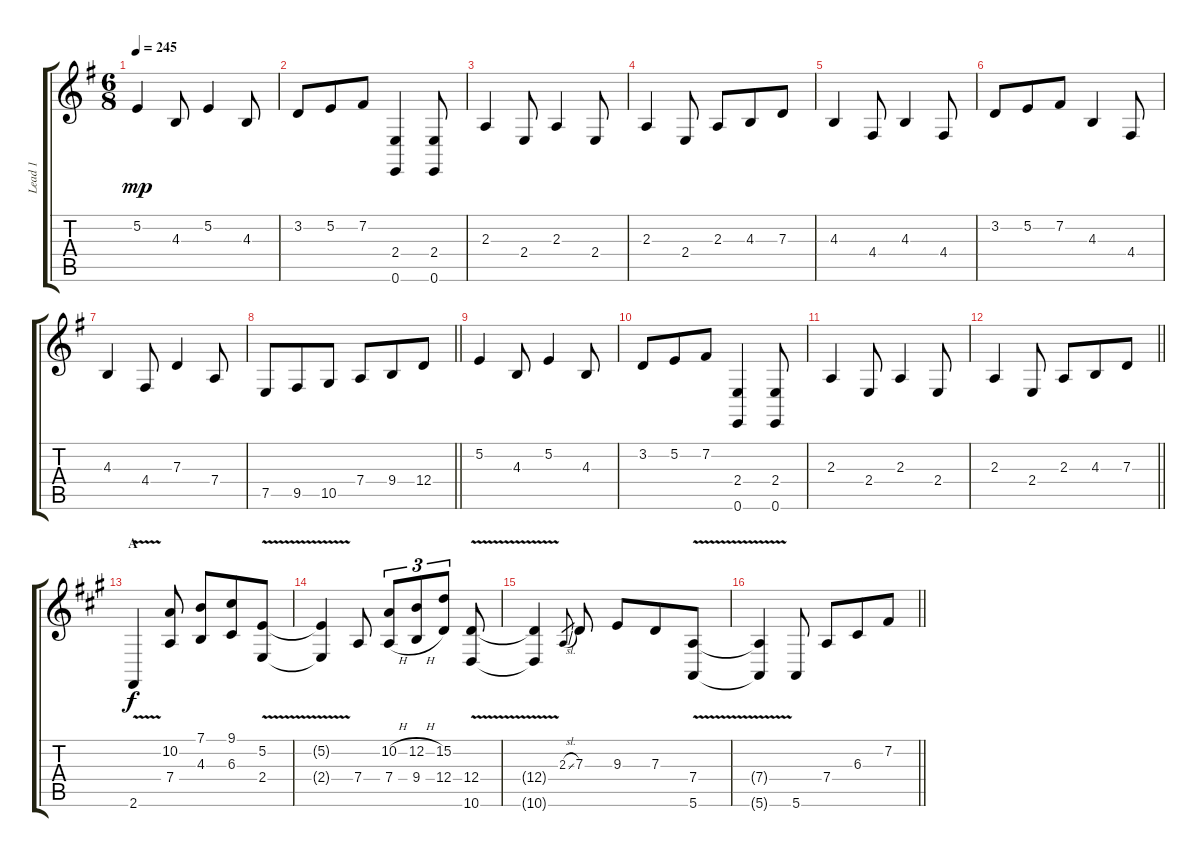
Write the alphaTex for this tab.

\track ("Lead 1" "Lead 1") {instrument lead2sawtooth}
\staff {score tabs}
\tuning (E4 B3 G3 D3 A2 E2) {hide}
\ts (6 8)
\section ("" "")
\tempo 245
\clef g2
\ks eminor
5.2.4{dy mp} 4.3.8 5.2.4 4.3.8 |
3.2.8 5.2.8 7.2.8 (2.4 0.6).4 (2.4 0.6).8 |
2.3.4 2.4.8 2.3.4 2.4.8 |
2.3.4 2.4.8 2.3.8 4.3.8 7.3.8 |
4.3.4 4.4.8 4.3.4 4.4.8 |
3.2.8 5.2.8 7.2.8 4.3.4 4.4.8 |
4.3.4 4.4.8 7.3.4 7.4.8 |
\barLineRight lightlight
7.5.8 9.5.8 10.5.8 7.4.8 9.4.8 12.4.8 |
5.2.4 4.3.8 5.2.4 4.3.8 |
3.2.8 5.2.8 7.2.8 (2.4 0.6).4 (2.4 0.6).8 |
2.3.4 2.4.8 2.3.4 2.4.8 |
\barLineRight lightlight
2.3.4 2.4.8 2.3.8 4.3.8 7.3.8 |
\section ("" "A")
\ks a
2.6{v}.4{dy f} (10.2 7.4).8 (7.1 4.3).8 (9.1 6.3).8 (5.2 2.4{v}).8 |
(5.2{t} 2.4{t}).4 7.4.8 (10.2{h} 7.4{h}).8{tu (3 2)} (12.2{h} 9.4{h}).8{tu (3 2)} (15.2 12.4).8{tu (3 2)} (12.4 10.6{v}).8 |
(12.4{t} 10.6{t}).4 2.3{sl}.8{gr} 7.3.8 9.3.8 7.3.8 (7.4{v} 5.6{v}).8 |
\barLineRight lightlight
(7.4{t} 5.6{t}).4 5.6.8 7.4.8 6.3.8 7.2.8
